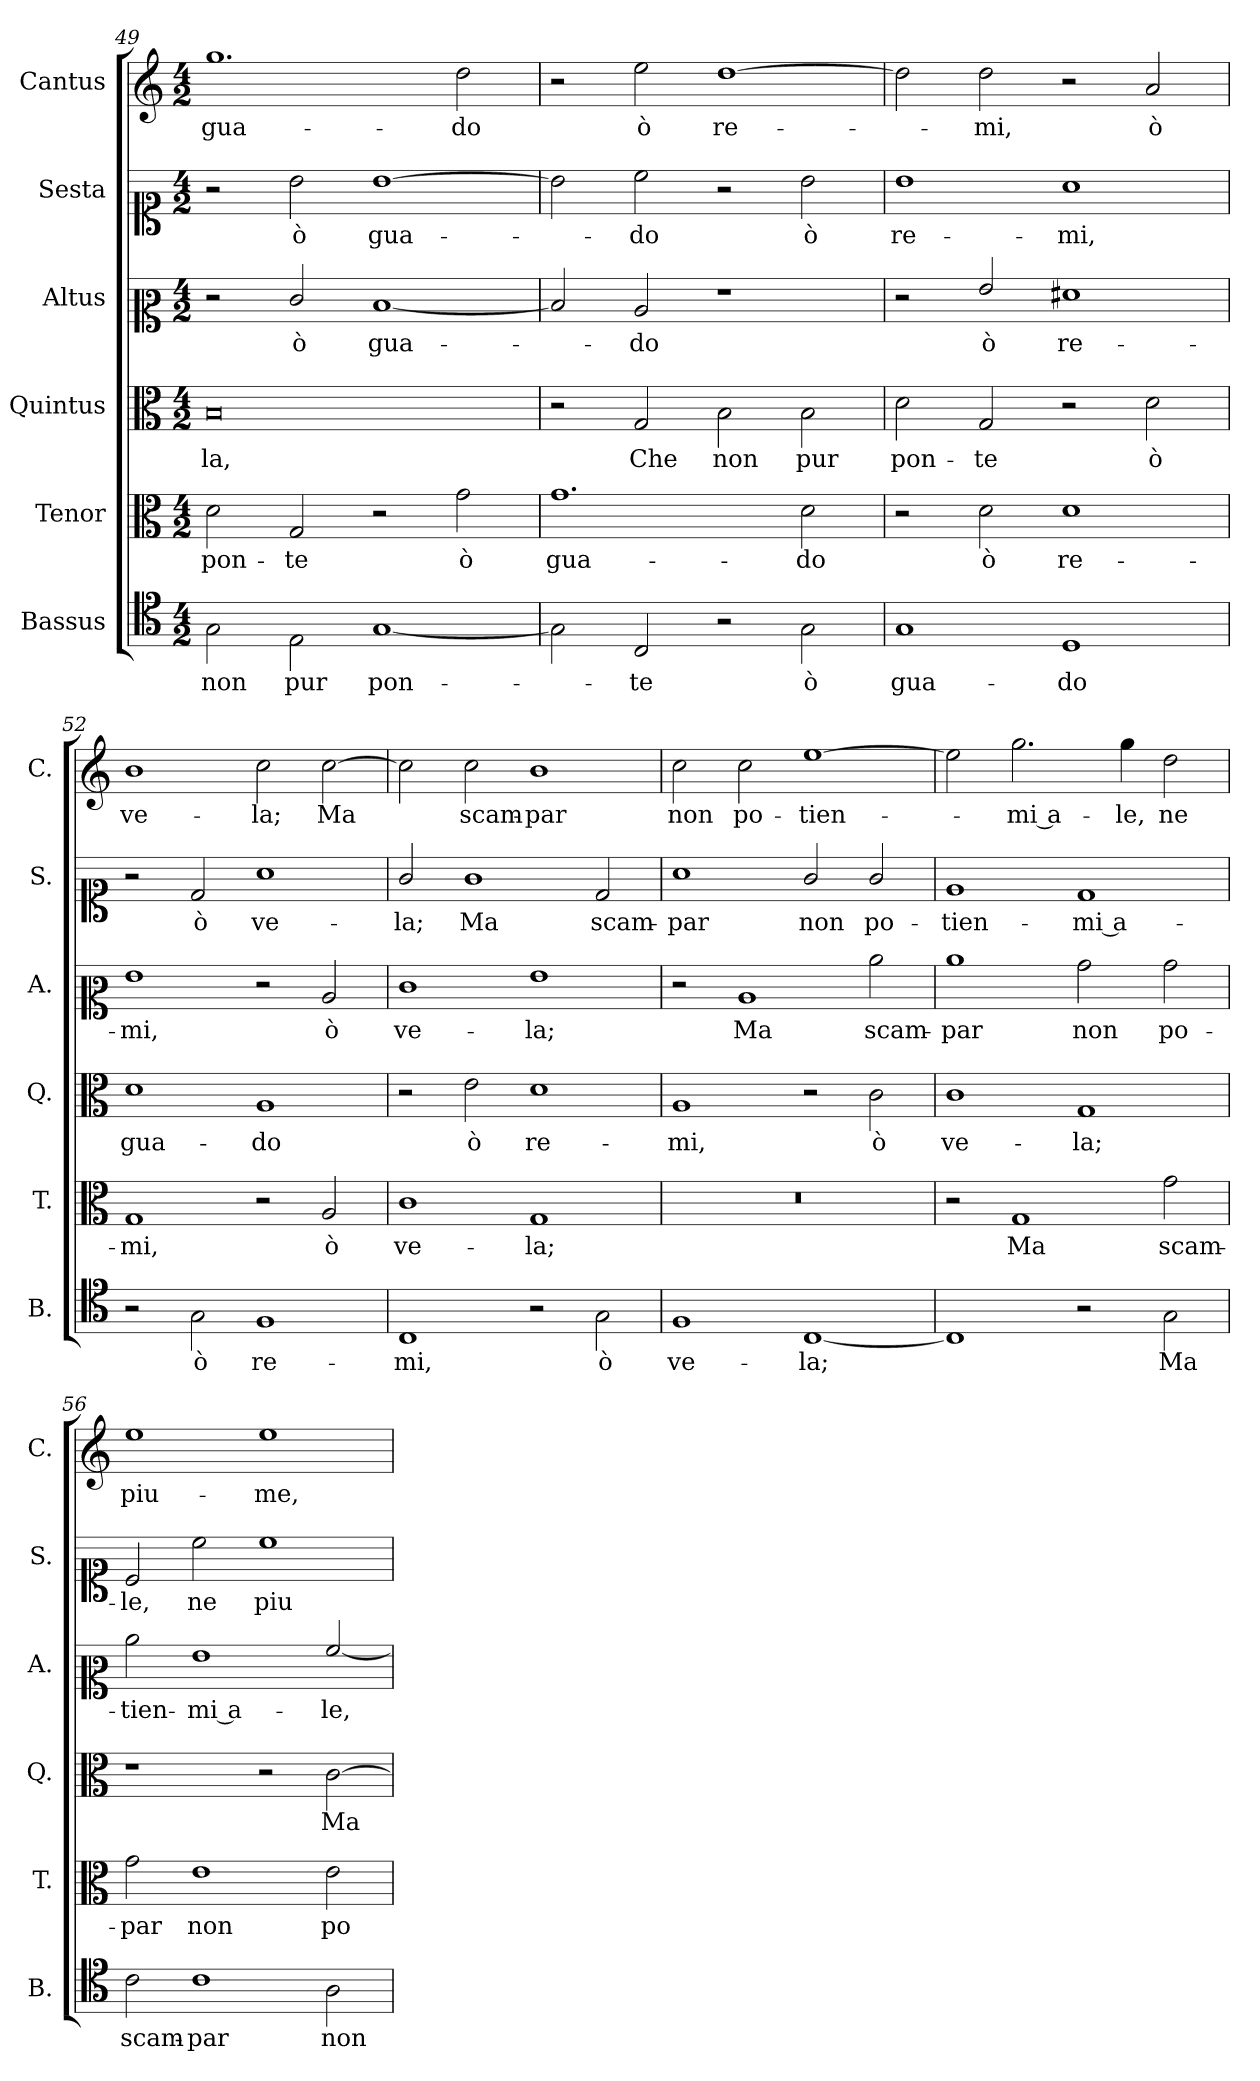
**kern	**text	**kern	**text	**kern	**text	**kern	**text	**kern	**text	**kern	**text
*part6	*part6	*part5	*part5	*part4	*part4	*part3	*part3	*part2	*part2	*part1	*part1
*staff6	*staff6	*staff5	*staff5	*staff4	*staff4	*staff3	*staff3	*staff2	*staff2	*staff1	*staff1
*I"Bassus	*	*I"Tenor	*	*I"Quintus	*	*I"Altus	*	*I"Sesta	*	*I"Cantus	*
*I'B.	*	*I'T.	*	*I'Q.	*	*I'A.	*	*I'S.	*	*I'C.	*
*clefC4	*	*clefC3	*	*clefC3	*	*clefC2	*	*clefC1	*	*clefG2	*
*k[]	*	*k[]	*	*k[]	*	*k[]	*	*k[]	*	*k[]	*
*M4/2	*	*M4/2	*	*M4/2	*	*M4/2	*	*M4/2	*	*M4/2	*
=49	=49	=49	=49	=49	=49	=49	=49	=49	=49	=49	=49
!	!LO:LY:b	!	!LO:LY:b	!	!LO:LY:b	!	!	!	!	!	!LO:LY:b
2G\	non	2d\	pon-	0B	-la,	2r	.	2r	.	1.gg	gua-
!	!LO:LY:b	!	!LO:LY:b	!	!	!	!LO:LY:b	!	!LO:LY:b	!	!
2E\	pur	2G/	-te	.	.	2e/	ò	2b\	ò	.	.
!	!LO:LY:b	!	!	!	!	!	!LO:LY:b	!	!LO:LY:b	!	!
[1G	pon-	2r	.	.	.	[1d	gua-	[1b	gua-	.	.
!	!	!	!LO:LY:b	!	!	!	!	!	!	!	!LO:LY:b
.	.	2g\	ò	.	.	.	.	.	.	2dd\	-do
!!LO:PB:g=z
=50	=50	=50	=50	=50	=50	=50	=50	=50	=50	=50	=50
!	!	!	!LO:LY:b	!	!	!	!	!	!	!	!
2G\]	.	1.g	gua-	2r	.	2d/]	.	2b\]	.	2r	.
!	!LO:LY:b	!	!	!	!LO:LY:b	!	!LO:LY:b	!	!LO:LY:b	!	!LO:LY:b
2C/	-te	.	.	2G/	Che	2c/	-do	2cc\	-do	2ee\	ò
!	!	!	!	!	!LO:LY:b	!	!	!	!	!	!LO:LY:b
2r	.	.	.	2B\	non	1r	.	2r	.	[1dd	re-
!	!LO:LY:b	!	!LO:LY:b	!	!LO:LY:b	!	!	!	!LO:LY:b	!	!
2G\	ò	2d\	-do	2B\	pur	.	.	2b\	ò	.	.
=51	=51	=51	=51	=51	=51	=51	=51	=51	=51	=51	=51
!	!LO:LY:b	!	!	!	!LO:LY:b	!	!	!	!LO:LY:b	!	!
1G	gua-	2r	.	2d\	pon-	2r	.	1b	re-	2dd\]	.
!	!	!	!LO:LY:b	!	!LO:LY:b	!	!LO:LY:b	!	!	!	!LO:LY:b
.	.	2d\	ò	2G/	-te	2g/	ò	.	.	2dd\	-mi,
!	!LO:LY:b	!	!LO:LY:b	!	!	!	!LO:LY:b	!	!LO:LY:b	!	!
1D	-do	1d	re-	2r	.	1f#X	re-	1a	-mi,	2r	.
!	!	!	!	!	!LO:LY:b	!	!	!	!	!	!LO:LY:b
.	.	.	.	2d\	ò	.	.	.	.	2a/	ò
=52	=52	=52	=52	=52	=52	=52	=52	=52	=52	=52	=52
!	!	!	!LO:LY:b	!	!LO:LY:b	!	!LO:LY:b	!	!	!	!LO:LY:b
2r	.	1G	-mi,	1d	gua-	1g	-mi,	2r	.	1b	ve-
!	!LO:LY:b	!	!	!	!	!	!	!	!LO:LY:b	!	!
2G\	ò	.	.	.	.	.	.	2d/	ò	.	.
!	!LO:LY:b	!	!	!	!LO:LY:b	!	!	!	!LO:LY:b	!	!LO:LY:b
1F	re-	2r	.	1A	-do	2r	.	1a	ve-	2cc\	-la;
!	!	!	!LO:LY:b	!	!	!	!LO:LY:b	!	!	!	!LO:LY:b
.	.	2A/	ò	.	.	2c/	ò	.	.	[2cc\	Ma
=53	=53	=53	=53	=53	=53	=53	=53	=53	=53	=53	=53
!	!LO:LY:b	!	!LO:LY:b	!	!	!	!LO:LY:b	!	!LO:LY:b	!	!
1C	-mi,	1c	ve-	2r	.	1e	ve-	2g/	-la;	2cc\]	.
!	!	!	!	!	!LO:LY:b	!	!	!	!LO:LY:b	!	!LO:LY:b
.	.	.	.	2e\	ò	.	.	1g	Ma	2cc\	scam-
!	!	!	!LO:LY:b	!	!LO:LY:b	!	!LO:LY:b	!	!	!	!LO:LY:b
2r	.	1G	-la;	1d	re-	1g	-la;	.	.	1b	-par
!	!LO:LY:b	!	!	!	!	!	!	!	!LO:LY:b	!	!
2G\	ò	.	.	.	.	.	.	2d/	scam-	.	.
=54	=54	=54	=54	=54	=54	=54	=54	=54	=54	=54	=54
!	!LO:LY:b	!	!	!	!LO:LY:b	!	!	!	!LO:LY:b	!	!LO:LY:b
1F	ve-	0r	.	1A	-mi,	2r	.	1a	-par	2cc\	non
!	!	!	!	!	!	!	!LO:LY:b	!	!	!	!LO:LY:b
.	.	.	.	.	.	1c	Ma	.	.	2cc\	po-
!	!LO:LY:b	!	!	!	!	!	!	!	!LO:LY:b	!	!LO:LY:b
[1C	-la;	.	.	2r	.	.	.	2g/	non	[1ee	-tien-
!	!	!	!	!	!LO:LY:b	!	!LO:LY:b	!	!LO:LY:b	!	!
.	.	.	.	2c\	ò	2cc\	scam-	2g/	po-	.	.
=55	=55	=55	=55	=55	=55	=55	=55	=55	=55	=55	=55
!	!	!	!	!	!LO:LY:b	!	!LO:LY:b	!	!LO:LY:b	!	!
1C]	.	2r	.	1c	ve-	1cc	-par	1e	-tien-	2ee\]	.
!	!	!	!LO:LY:b	!	!	!	!	!	!	!	!LO:LY:b
.	.	1G	Ma	.	.	.	.	.	.	2.gg\	-mi a-
!	!	!	!	!	!LO:LY:b	!	!LO:LY:b	!	!LO:LY:b	!	!
2r	.	.	.	1G	-la;	2b\	non	1d	-mi a-	.	.
!	!	!	!	!	!	!	!	!	!	!	!LO:LY:b
.	.	.	.	.	.	.	.	.	.	4gg\	-le,
!	!LO:LY:b	!	!LO:LY:b	!	!	!	!LO:LY:b	!	!	!	!LO:LY:b
2G\	Ma	2g\	scam-	.	.	2b\	po-	.	.	2dd\	ne
!!LO:LB:g=z
=56	=56	=56	=56	=56	=56	=56	=56	=56	=56	=56	=56
!	!LO:LY:b	!	!LO:LY:b	!	!	!	!LO:LY:b	!	!LO:LY:b	!	!LO:LY:b
2c\	scam-	2g\	-par	1r	.	2cc\	-tien-	2c/	-le,	1ee	piu-
!	!LO:LY:b	!	!LO:LY:b	!	!	!	!LO:LY:b	!	!LO:LY:b	!	!
1c	-par	1e	non	.	.	1g	-mi a-	2cc\	ne	.	.
!	!	!	!	!	!	!	!	!	!LO:LY:b	!	!LO:LY:b
.	.	.	.	2r	.	.	.	1cc	piu-	1ee	-me,
!	!LO:LY:b	!	!LO:LY:b	!	!LO:LY:b	!	!LO:LY:b	!	!	!	!
2A\	non	2e\	po-	[2c\	Ma	[2a/	-le,	.	.	.	.
=	=	=	=	=	=	=	=	=	=	=	=
*-	*-	*-	*-	*-	*-	*-	*-	*-	*-	*-	*-
